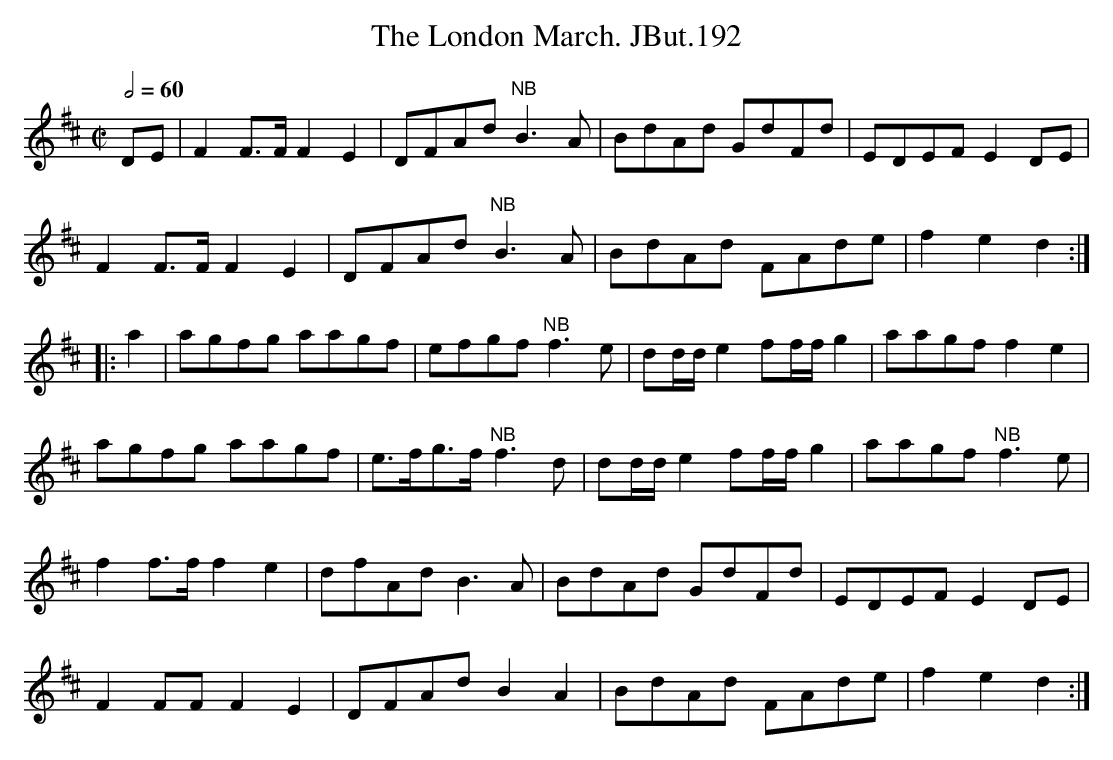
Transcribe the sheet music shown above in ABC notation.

X:1
T:London March. JBut.192, The
M:C|
L:1/8
Q:1/2=60
K:D
DE|F2F>FF2E2|DFAd "NB"B3A|BdAd GdFd|EDEF E2DE|
F2F>FF2E2|DFAd "NB"B3A|BdAd FAde|f2e2d2:|
|:a2|agfg aagf|efgf"NB"f3e|dd/d/e2ff/f/g2|aagff2e2|
agfg aagf|e>fg>f"NB"f3d|dd/d/e2ff/f/g2|aagf"NB"f3e|
f2f>ff2e2|dfAdB3A|BdAd GdFd|EDEFE2DE|
F2FFF2E2|DFAdB2A2|BdAd FAde|f2e2d2:|
